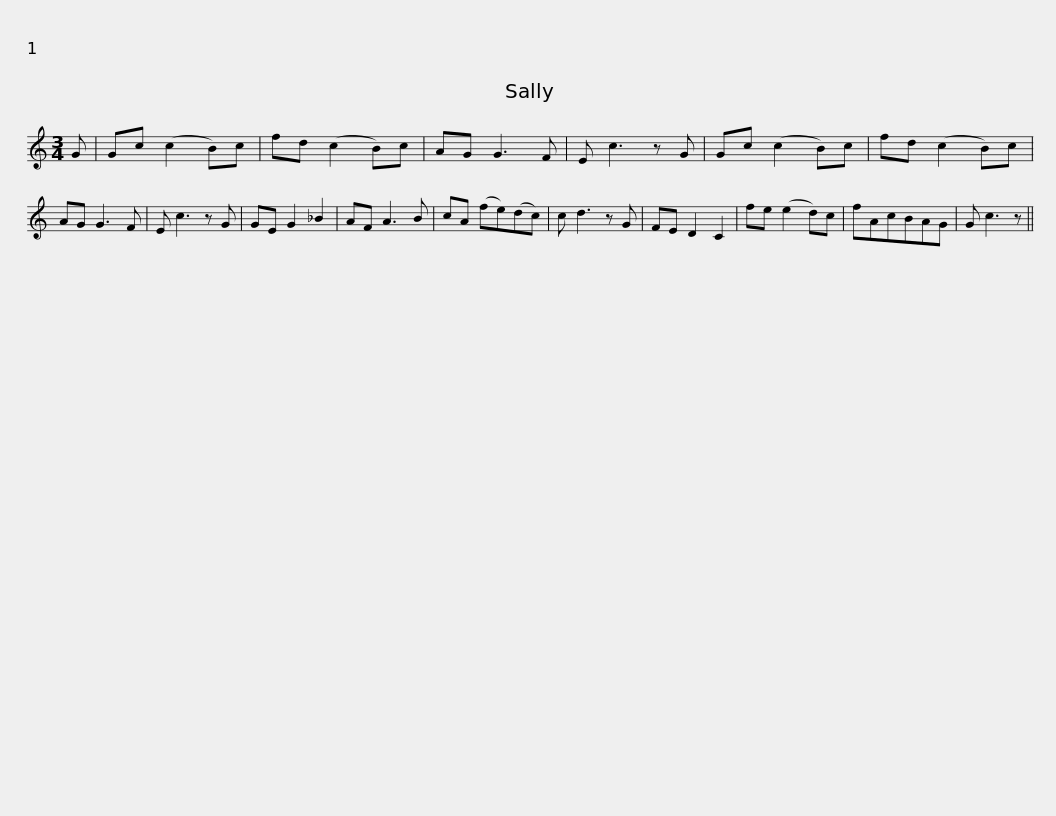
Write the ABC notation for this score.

X:1
L:1/8
M:3/4
I:linebreak $
K:C
V:1 treble
V:1
 G | Gc (c2 B)c | fd (c2 B)c | AG G3 F | E c3 z G | %5
 Gc (c2 B)c | fd (c2 B)c | AG G3 F | E c3 z G |$ GE G2 _B2 | %10
 AF A3 B | cA (fe)(dc) | c d3 z G | FE D2 C2 | fe (e2 d)c | %15
 fAcBAG | G c3 z || %17
